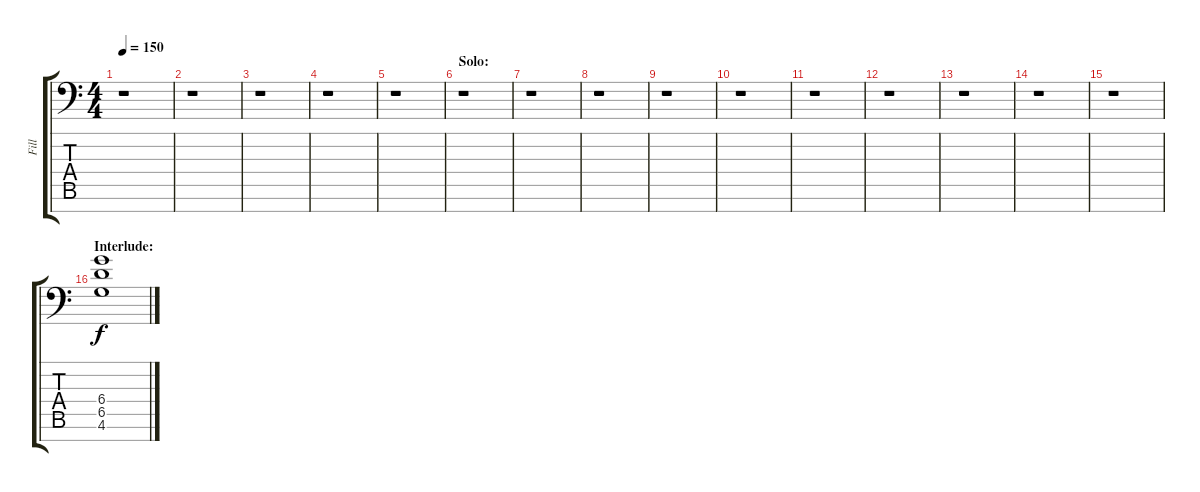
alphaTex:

\track ("Fill" "Fill") {instrument distortionguitar}
\staff {score tabs}
\tuning (Eb4 Bb3 Gb3 Db3 Ab2 Eb2 Bb1) {hide}
\ts (4 4)
\tempo 150
\clef f4
\ks c
r.1{dy f} |
r.1 |
r.1 |
r.1 |
r.1 |
\section ("" "Solo:")
r.1 |
r.1 |
r.1 |
r.1 |
r.1 |
r.1 |
r.1 |
r.1 |
r.1 |
r.1 |
\section ("" "Interlude:")
(6.4 6.5 4.6).1
